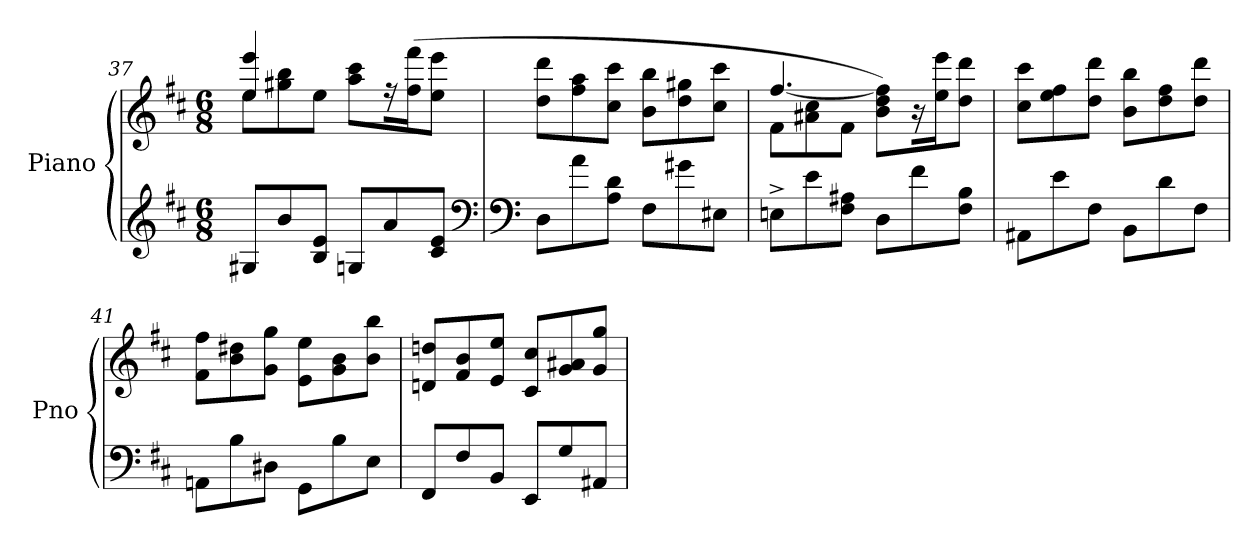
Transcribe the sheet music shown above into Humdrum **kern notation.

**kern	**kern
*part1	*part1
*staff2	*staff1
*I"Piano	*
*I'Pno	*
*clefG2	*clefG2
*k[f#c#]	*k[f#c#]
*D:	*D:
*M6/8	*M6/8
=37	=37
*	*^
8G#X/L	8ee\L	4ee/ 4eee/
8b/	8gg#X\ 8bb\	.
8B/ 8e/J	8ee\J	8ryy
8Gn/L	8ryy	8aa\ 8ccc#\L
8a/	16rff	16ryy
.	16ryy	(16ff#\ 16fff#\K
8c#/ 8e/J	8ryy	8ee\ 8eee\J
*	*v	*v
*clefF4	*
!!LO:LB:g=z
=38	=38
*clefF4	*
8D\L	8dd\ 8ddd\L
8a\	8ff#\ 8aa\
8A\ 8d\J	8cc#\ 8ccc#\J
8F#\L	8b\ 8bb\L
8g#X\	8dd\ 8gg#X\
8E#X\J	8cc#\ 8ccc#\J
=39	=39
*	*^
8En^\L	8f#\L	[4.ff#/
8e\	8a#X\ 8cc#\	.
8F#\ 8A#X\J	8f#\J	.
8D\L	8ryy	8b\ 8dd\ 8ff#\]L)
8f#\	16r	16ryy
.	16ryy	16ee\ 16eee\K
8F#\ 8B\J	8ryy	8dd\ 8ddd\J
*	*v	*v
=40	=40
8AA#X\L	8cc#\ 8ccc#\L
8e\	8ee\ 8ff#\
8F#\J	8dd\ 8ddd\J
8BB\L	8b\ 8bb\L
8d\	8dd\ 8ff#\
8F#\J	8dd\ 8ddd\J
=41	=41
8AAn\L	8f#\ 8ff#\L
8B\	8b\ 8dd#X\
8D#X\J	8g\ 8gg\J
8GG\L	8e\ 8ee\L
8B\	8g\ 8b\
8E\J	8b\ 8bb\J
=42	=42
8FF#/L	8dn/ 8ddn/L
8F#/	8f#/ 8b/
8BB/J	8e/ 8ee/J
8EE/L	8c#/ 8cc#/L
8G/	8g/ 8a#X/
8AA#X/J	8g/ 8gg/J
=	=
*-	*-
